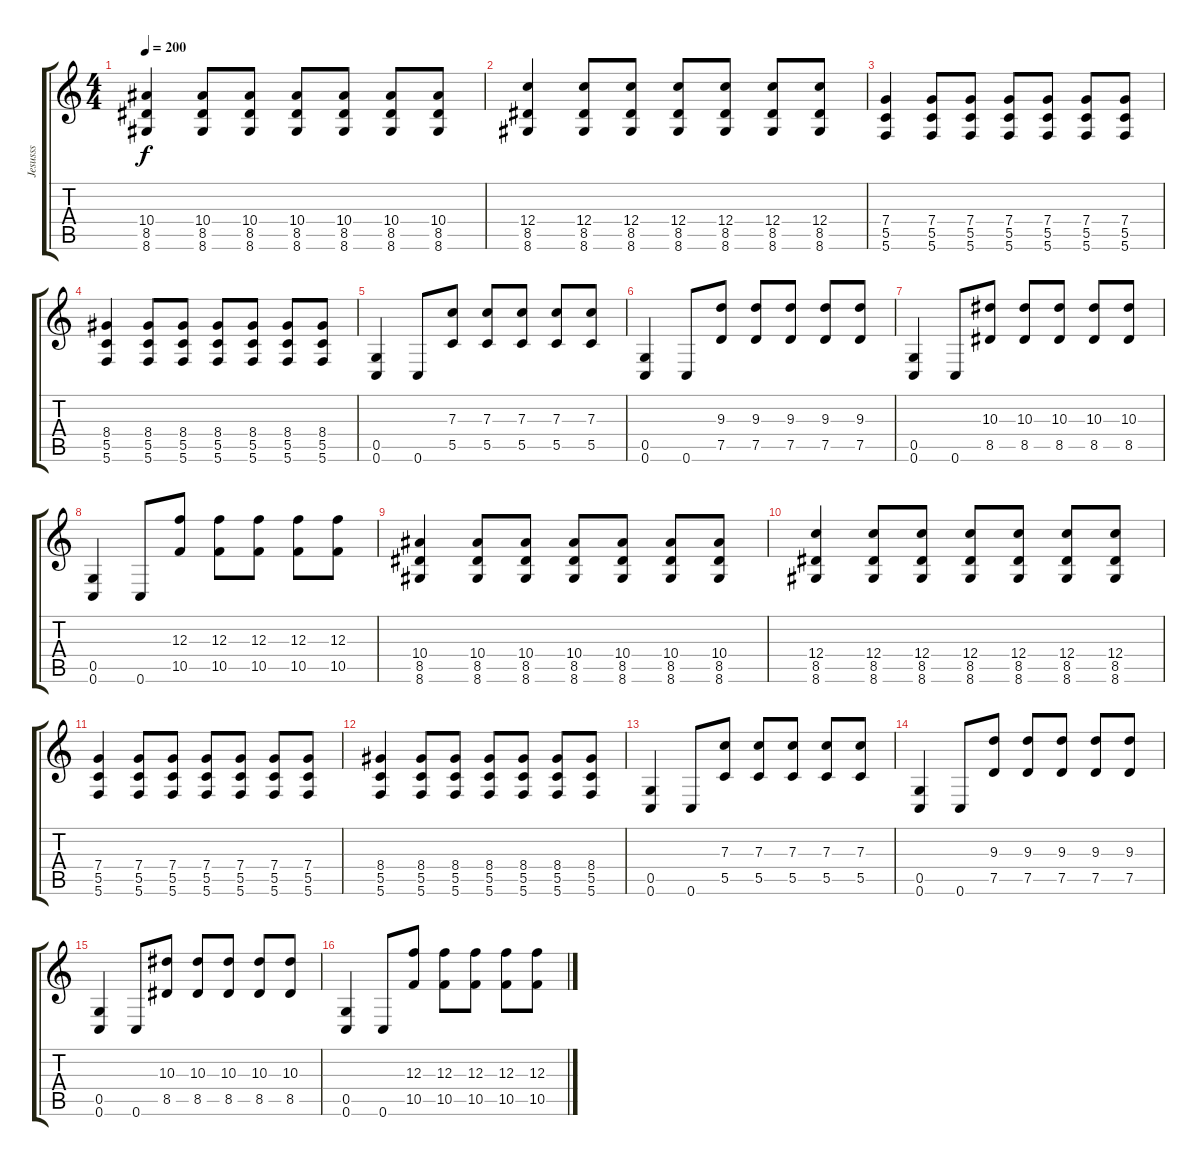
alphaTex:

\track ("Jesusss" "Jesusss") {instrument distortionguitar}
\staff {score tabs}
\tuning (D4 A3 F3 C3 G2 C2) {hide}
\ts (4 4)
\tempo 200
\clef g2
\ks c
(10.4 8.5 8.6).4{dy f} (10.4 8.5 8.6).8 (10.4 8.5 8.6).8 (10.4 8.5 8.6).8 (10.4 8.5 8.6).8 (10.4 8.5 8.6).8 (10.4 8.5 8.6).8 |
(12.4 8.5 8.6).4 (12.4 8.5 8.6).8 (12.4 8.5 8.6).8 (12.4 8.5 8.6).8 (12.4 8.5 8.6).8 (12.4 8.5 8.6).8 (12.4 8.5 8.6).8 |
(7.4 5.5 5.6).4 (7.4 5.5 5.6).8 (7.4 5.5 5.6).8 (7.4 5.5 5.6).8 (7.4 5.5 5.6).8 (7.4 5.5 5.6).8 (7.4 5.5 5.6).8 |
(8.4 5.5 5.6).4 (8.4 5.5 5.6).8 (8.4 5.5 5.6).8 (8.4 5.5 5.6).8 (8.4 5.5 5.6).8 (8.4 5.5 5.6).8 (8.4 5.5 5.6).8 |
(0.5 0.6).4 0.6.8 (7.3 5.5).8 (7.3 5.5).8 (7.3 5.5).8 (7.3 5.5).8 (7.3 5.5).8 |
(0.5 0.6).4 0.6.8 (9.3 7.5).8 (9.3 7.5).8 (9.3 7.5).8 (9.3 7.5).8 (9.3 7.5).8 |
(0.5 0.6).4 0.6.8 (10.3 8.5).8 (10.3 8.5).8 (10.3 8.5).8 (10.3 8.5).8 (10.3 8.5).8 |
(0.5 0.6).4 0.6.8 (12.3 10.5).8 (12.3 10.5).8 (12.3 10.5).8 (12.3 10.5).8 (12.3 10.5).8 |
(10.4 8.5 8.6).4 (10.4 8.5 8.6).8 (10.4 8.5 8.6).8 (10.4 8.5 8.6).8 (10.4 8.5 8.6).8 (10.4 8.5 8.6).8 (10.4 8.5 8.6).8 |
(12.4 8.5 8.6).4 (12.4 8.5 8.6).8 (12.4 8.5 8.6).8 (12.4 8.5 8.6).8 (12.4 8.5 8.6).8 (12.4 8.5 8.6).8 (12.4 8.5 8.6).8 |
(7.4 5.5 5.6).4 (7.4 5.5 5.6).8 (7.4 5.5 5.6).8 (7.4 5.5 5.6).8 (7.4 5.5 5.6).8 (7.4 5.5 5.6).8 (7.4 5.5 5.6).8 |
(8.4 5.5 5.6).4 (8.4 5.5 5.6).8 (8.4 5.5 5.6).8 (8.4 5.5 5.6).8 (8.4 5.5 5.6).8 (8.4 5.5 5.6).8 (8.4 5.5 5.6).8 |
(0.5 0.6).4 0.6.8 (7.3 5.5).8 (7.3 5.5).8 (7.3 5.5).8 (7.3 5.5).8 (7.3 5.5).8 |
(0.5 0.6).4 0.6.8 (9.3 7.5).8 (9.3 7.5).8 (9.3 7.5).8 (9.3 7.5).8 (9.3 7.5).8 |
(0.5 0.6).4 0.6.8 (10.3 8.5).8 (10.3 8.5).8 (10.3 8.5).8 (10.3 8.5).8 (10.3 8.5).8 |
(0.5 0.6).4 0.6.8 (12.3 10.5).8 (12.3 10.5).8 (12.3 10.5).8 (12.3 10.5).8 (12.3 10.5).8
